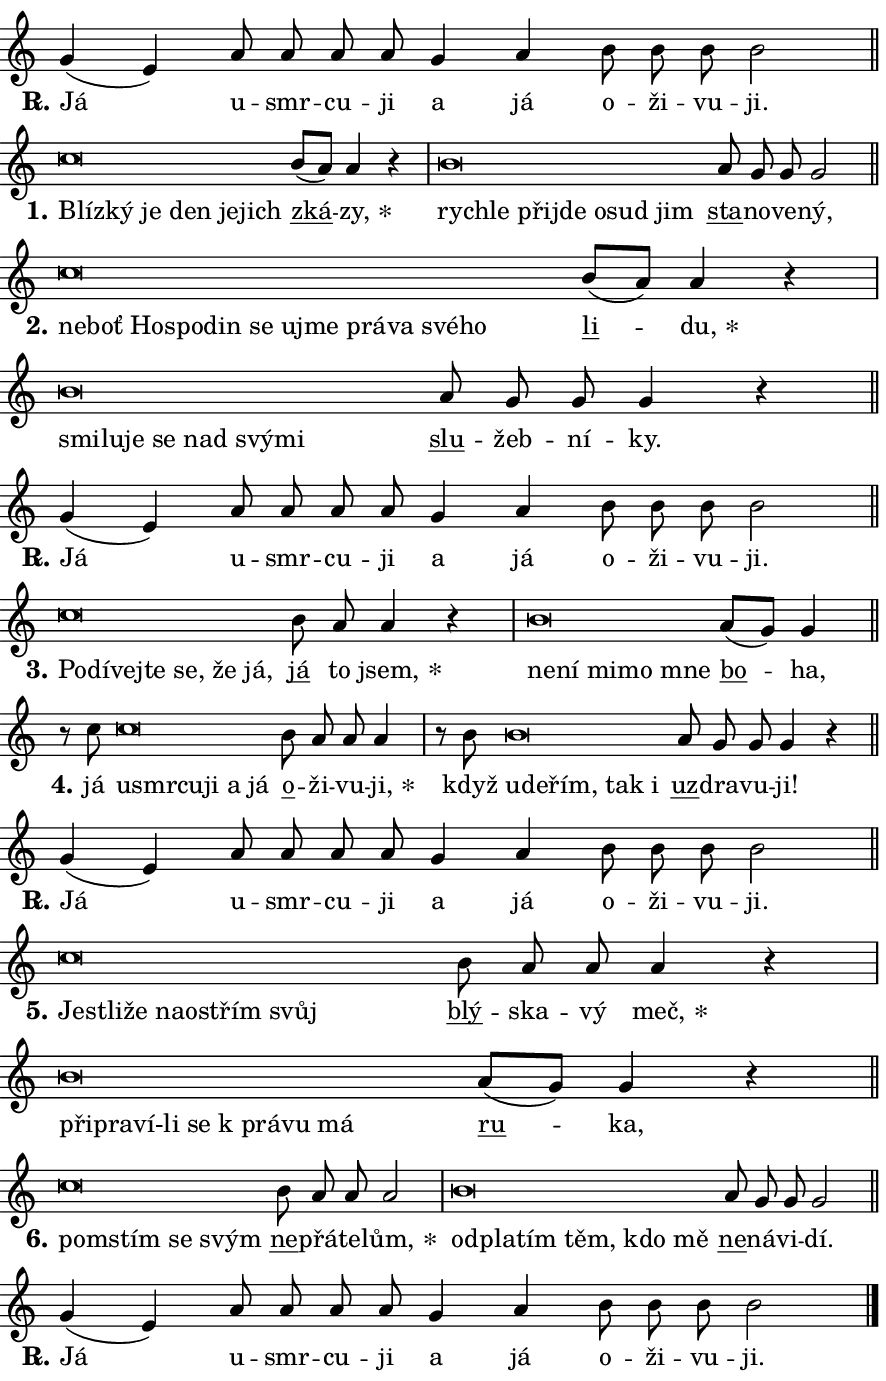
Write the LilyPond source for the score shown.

\version "2.24.0"
\header { tagline = "" }
\paper {
  indent = 0\cm
  top-margin = 0\cm
  right-margin = 0.13\cm % to fit lyric hyphens
  bottom-margin = 0\cm
  left-margin = 0\cm
  paper-width = 15\cm
  page-breaking = #ly:one-page-breaking
  system-system-spacing.basic-distance = #11
  score-system-spacing.basic-distance = #11
  ragged-last = ##f
}


%% Author: Thomas Morley
%% https://lists.gnu.org/archive/html/lilypond-user/2020-05/msg00002.html
#(define (line-position grob)
"Returns position of @var[grob} in current system:
   @code{'start}, if at first time-step
   @code{'end}, if at last time-step
   @code{'middle} otherwise
"
  (let* ((col (ly:item-get-column grob))
         (ln (ly:grob-object col 'left-neighbor))
         (rn (ly:grob-object col 'right-neighbor))
         (col-to-check-left (if (ly:grob? ln) ln col))
         (col-to-check-right (if (ly:grob? rn) rn col))
         (break-dir-left
           (and
             (ly:grob-property col-to-check-left 'non-musical #f)
             (ly:item-break-dir col-to-check-left)))
         (break-dir-right
           (and
             (ly:grob-property col-to-check-right 'non-musical #f)
             (ly:item-break-dir col-to-check-right))))
        (cond ((eqv? 1 break-dir-left) 'start)
              ((eqv? -1 break-dir-right) 'end)
              (else 'middle))))

#(define (tranparent-at-line-position vctor)
  (lambda (grob)
  "Relying on @code{line-position} select the relevant enry from @var{vctor}.
Used to determine transparency,"
    (case (line-position grob)
      ((end) (not (vector-ref vctor 0)))
      ((middle) (not (vector-ref vctor 1)))
      ((start) (not (vector-ref vctor 2))))))

noteHeadBreakVisibility =
#(define-music-function (break-visibility)(vector?)
"Makes @code{NoteHead}s transparent relying on @var{break-visibility}"
#{
  \override NoteHead.transparent =
    #(tranparent-at-line-position break-visibility)
#})

#(define delete-ledgers-for-transparent-note-heads
  (lambda (grob)
    "Reads whether a @code{NoteHead} is transparent.
If so this @code{NoteHead} is removed from @code{'note-heads} from
@var{grob}, which is supposed to be @code{LedgerLineSpanner}.
As a result ledgers are not printed for this @code{NoteHead}"
    (let* ((nhds-array (ly:grob-object grob 'note-heads))
           (nhds-list
             (if (ly:grob-array? nhds-array)
                 (ly:grob-array->list nhds-array)
                 '()))
           ;; Relies on the transparent-property being done before
           ;; Staff.LedgerLineSpanner.after-line-breaking is executed.
           ;; This is fragile ...
           (to-keep
             (remove
               (lambda (nhd)
                 (ly:grob-property nhd 'transparent #f))
               nhds-list)))
      ;; TODO find a better method to iterate over grob-arrays, similiar
      ;; to filter/remove etc for lists
      ;; For now rebuilt from scratch
      (set! (ly:grob-object grob 'note-heads)  '())
      (for-each
        (lambda (nhd)
          (ly:pointer-group-interface::add-grob grob 'note-heads nhd))
        to-keep))))

squashNotes = {
  \override NoteHead.X-extent = #'(-0.2 . 0.2)
  \override NoteHead.Y-extent = #'(-0.75 . 0)
  \override NoteHead.stencil =
    #(lambda (grob)
       (let ((pos (ly:grob-property grob 'staff-position)))
         (begin
           (if (< pos -7) (display "ERROR: Lower brevis then expected\n") (display ""))
           (if (<= pos -6) ly:text-interface::print ly:note-head::print))))
}
unSquashNotes = {
  \revert NoteHead.X-extent
  \revert NoteHead.Y-extent
  \revert NoteHead.stencil
}

hideNotes = \noteHeadBreakVisibility #begin-of-line-visible
unHideNotes = \noteHeadBreakVisibility #all-visible

% work-around for resetting accidentals
% https://lilypond.org/doc/v2.23/Documentation/notation/displaying-rhythms#unmetered-music
cadenzaMeasure = {
  \cadenzaOff
  \partial 1024 s1024
  \cadenzaOn
}

#(define-markup-command (accent layout props text) (markup?)
  "Underline accented syllable"
  (interpret-markup layout props
    #{\markup \override #'(offset . 4.3) \underline { #text }#}))

responsum = \markup \concat {
  "R" \hspace #-1.05 \path #0.1 #'((moveto 0 0.07) (lineto 0.9 0.8)) \hspace #0.05 "."
}

spaceSize = #0.6828661417322834 % exact space size for TeX Gyre Schola

\layout {
  \context {
    \Staff
    \remove "Time_signature_engraver"
    \override LedgerLineSpanner.after-line-breaking = #delete-ledgers-for-transparent-note-heads
  }
  \context {
    \Lyrics {
      \override LyricSpace.minimum-distance = \spaceSize
      \override LyricText.font-name = #"TeX Gyre Schola"
      \override LyricText.font-size = 1
      \override StanzaNumber.font-name = #"TeX Gyre Schola Bold"
      \override StanzaNumber.font-size = 1
    }
  }
  \context {
    \Score 
    \override NoteHead.text =
      #(lambda (grob) 
        (let ((pos (ly:grob-property grob 'staff-position)))
          #{\markup {
            \combine
              \halign #-0.55 \raise #(if (= pos -6) 0 0.5) \override #'(thickness . 2) \draw-line #'(3.2 . 0)
              \musicglyph "noteheads.sM1"
          }#}))
  }
}

% magnetic-lyrics.ily
%
%   written by
%     Jean Abou Samra <jean@abou-samra.fr>
%     Werner Lemberg <wl@gnu.org>
%
%   adapted by
%     Jiri Hon <jiri.hon@gmail.com>
%
% Version 2022-Apr-15

% https://www.mail-archive.com/lilypond-user@gnu.org/msg149350.html

#(define (Left_hyphen_pointer_engraver context)
   "Collect syllable-hyphen-syllable occurrences in lyrics and store
them in properties.  This engraver only looks to the left.  For
example, if the lyrics input is @code{foo -- bar}, it does the
following.

@itemize @bullet
@item
Set the @code{text} property of the @code{LyricHyphen} grob between
@q{foo} and @q{bar} to @code{foo}.

@item
Set the @code{left-hyphen} property of the @code{LyricText} grob with
text @q{foo} to the @code{LyricHyphen} grob between @q{foo} and
@q{bar}.
@end itemize

Use this auxiliary engraver in combination with the
@code{lyric-@/text::@/apply-@/magnetic-@/offset!} hook."
   (let ((hyphen #f)
         (text #f))
     (make-engraver
      (acknowledgers
       ((lyric-syllable-interface engraver grob source-engraver)
        (set! text grob)))
      (end-acknowledgers
       ((lyric-hyphen-interface engraver grob source-engraver)
        ;(when (not (grob::has-interface grob 'lyric-space-interface))
          (set! hyphen grob)));)
      ((stop-translation-timestep engraver)
       (when (and text hyphen)
         (ly:grob-set-object! text 'left-hyphen hyphen))
       (set! text #f)
       (set! hyphen #f)))))

#(define (lyric-text::apply-magnetic-offset! grob)
   "If the space between two syllables is less than the value in
property @code{LyricText@/.details@/.squash-threshold}, move the right
syllable to the left so that it gets concatenated with the left
syllable.

Use this function as a hook for
@code{LyricText@/.after-@/line-@/breaking} if the
@code{Left_@/hyphen_@/pointer_@/engraver} is active."
   (let ((hyphen (ly:grob-object grob 'left-hyphen #f)))
     (when hyphen
       (let ((left-text (ly:spanner-bound hyphen LEFT)))
         (when (grob::has-interface left-text 'lyric-syllable-interface)
           (let* ((common (ly:grob-common-refpoint grob left-text X))
                  (this-x-ext (ly:grob-extent grob common X))
                  (left-x-ext
                   (begin
                     ;; Trigger magnetism for left-text.
                     (ly:grob-property left-text 'after-line-breaking)
                     (ly:grob-extent left-text common X)))
                  ;; `delta` is the gap width between two syllables.
                  (delta (- (interval-start this-x-ext)
                            (interval-end left-x-ext)))
                  (details (ly:grob-property grob 'details))
                  (threshold (assoc-get 'squash-threshold details 0.2)))
             (when (< delta threshold)
               (let* (;; We have to manipulate the input text so that
                      ;; ligatures crossing syllable boundaries are not
                      ;; disabled.  For languages based on the Latin
                      ;; script this is essentially a beautification.
                      ;; However, for non-Western scripts it can be a
                      ;; necessity.
                      (lt (ly:grob-property left-text 'text))
                      (rt (ly:grob-property grob 'text))
                      (is-space (grob::has-interface hyphen 'lyric-space-interface))
                      (space (if is-space " " ""))
                      (extra-delta (if is-space spaceSize 0))
                      ;; Append new syllable.
                      (ltrt-space (if (and (string? lt) (string? rt))
                                (string-append lt space rt)
                                (make-concat-markup (list lt space rt))))
                      ;; Right-align `ltrt` to the right side.
                      (ltrt-space-markup (grob-interpret-markup
                               grob
                               (make-translate-markup
                                (cons (interval-length this-x-ext) 0)
                                (make-right-align-markup ltrt-space)))))
                 (begin
                   ;; Don't print `left-text`.
                   (ly:grob-set-property! left-text 'stencil #f)
                   ;; Set text and stencil (which holds all collected
                   ;; syllables so far) and shift it to the left.
                   (ly:grob-set-property! grob 'text ltrt-space)
                   (ly:grob-set-property! grob 'stencil ltrt-space-markup)
                   (ly:grob-translate-axis! grob (- (- delta extra-delta)) X))))))))))


#(define (lyric-hyphen::displace-bounds-first grob)
   ;; Make very sure this callback isn't triggered too early.
   (let ((left (ly:spanner-bound grob LEFT))
         (right (ly:spanner-bound grob RIGHT)))
     (ly:grob-property left 'after-line-breaking)
     (ly:grob-property right 'after-line-breaking)
     (ly:lyric-hyphen::print grob)))

squashThreshold = #0.4

\layout {
  \context {
    \Lyrics
    \consists #Left_hyphen_pointer_engraver
    \override LyricText.after-line-breaking =
      #lyric-text::apply-magnetic-offset!
    \override LyricHyphen.stencil = #lyric-hyphen::displace-bounds-first
    \override LyricText.details.squash-threshold = \squashThreshold
    \override LyricHyphen.minimum-distance = 0
    \override LyricHyphen.minimum-length = \squashThreshold
  }
}

squashText = \override LyricText.details.squash-threshold = 9999
unSquashText = \override LyricText.details.squash-threshold = \squashThreshold

leftText = \override LyricText.self-alignment-X = #LEFT
unLeftText = \revert LyricText.self-alignment-X

starOffset = #(lambda (grob) 
                (let ((x_offset (ly:self-alignment-interface::aligned-on-x-parent grob)))
                  (if (= x_offset 0) 0 (+ x_offset 1.2))))

star = #(define-music-function (syllable)(string?)
"Append star separator at the end of a syllable"
#{
  \once \override LyricText.X-offset = #starOffset
  \lyricmode { \markup {
    #syllable
    \override #'((font-name . "TeX Gyre Schola Bold")) \hspace #0.2 \lower #0.65 \larger "*"
  } }
#})

starAccent = #(define-music-function (syllable)(string?)
"Append star separator at the end of a syllable and make accent"
#{
  \once \override LyricText.X-offset = #starOffset
  \lyricmode { \markup {
    \accent #syllable
    \override #'((font-name . "TeX Gyre Schola Bold")) \hspace #0.2 \lower #0.65 \larger "*"
  } }
#})

breath = #(define-music-function (syllable)(string?)
"Append breathing indicator at the end of a syllable"
#{
  \lyricmode { \markup { #syllable "+" } }
#})

optionalBreath = #(define-music-function (syllable)(string?)
"Append optional breathing indicator at the end of a syllable"
#{
  \lyricmode { \markup { #syllable "(+)" } }
#})


\score {
    <<
        \new Voice = "melody" { \cadenzaOn \key c \major \relative { g'4( e) a8 a a a \bar "" g4 a \bar "" b8 b b b2 \cadenzaMeasure \bar "||" \break } }
        \new Lyrics \lyricsto "melody" { \lyricmode { \set stanza = \responsum
Já u -- smr -- cu -- ji a já o -- ži -- vu -- ji. } }
    >>
    \layout {}
}

\score {
    <<
        \new Voice = "melody" { \cadenzaOn \key c \major \relative { \squashNotes c''\breve*1/16 \hideNotes \breve*1/16 \bar "" \breve*1/16 \bar "" \breve*1/16 \bar "" \breve*1/16 \breve*1/16 \bar "" \unHideNotes \unSquashNotes \bar "" b8[( a)] a4 r \cadenzaMeasure \bar "|" \squashNotes b\breve*1/16 \hideNotes \breve*1/16 \bar "" \breve*1/16 \bar "" \breve*1/16 \bar "" \breve*1/16 \bar "" \breve*1/16 \breve*1/16 \bar "" \unHideNotes \unSquashNotes \bar "" a8 g g g2 \cadenzaMeasure \bar "||" \break } }
        \new Lyrics \lyricsto "melody" { \lyricmode { \set stanza = "1."
\leftText Blíz -- \squashText ký je den je -- jich \unLeftText \unSquashText \markup \accent zká -- \star zy, \leftText rych -- \squashText le při -- jde o -- sud jim \unLeftText \unSquashText \markup \accent sta -- no -- ve -- ný, } }
    >>
    \layout {}
}

\score {
    <<
        \new Voice = "melody" { \cadenzaOn \key c \major \relative { \squashNotes c''\breve*1/16 \hideNotes \breve*1/16 \bar "" \breve*1/16 \bar "" \breve*1/16 \bar "" \breve*1/16 \bar "" \breve*1/16 \bar "" \breve*1/16 \bar "" \breve*1/16 \bar "" \breve*1/16 \bar "" \breve*1/16 \bar "" \breve*1/16 \breve*1/16 \bar "" \unHideNotes \unSquashNotes \bar "" b8[( a)] a4 r \cadenzaMeasure \bar "|" \squashNotes b\breve*1/16 \hideNotes \breve*1/16 \bar "" \breve*1/16 \bar "" \breve*1/16 \bar "" \breve*1/16 \bar "" \breve*1/16 \breve*1/16 \bar "" \unHideNotes \unSquashNotes \bar "" a8 g g g4 r \cadenzaMeasure \bar "||" \break } }
        \new Lyrics \lyricsto "melody" { \lyricmode { \set stanza = "2."
\leftText ne -- \squashText boť Ho -- spo -- din se u -- jme prá -- va své -- ho \unLeftText \unSquashText \markup \accent li -- \star du, \leftText smi -- \squashText lu -- je se nad svý -- mi \unLeftText \unSquashText \markup \accent slu -- žeb -- ní -- ky. } }
    >>
    \layout {}
}

\score {
    <<
        \new Voice = "melody" { \cadenzaOn \key c \major \relative { g'4( e) a8 a a a \bar "" g4 a \bar "" b8 b b b2 \cadenzaMeasure \bar "||" \break } }
        \new Lyrics \lyricsto "melody" { \lyricmode { \set stanza = \responsum
Já u -- smr -- cu -- ji a já o -- ži -- vu -- ji. } }
    >>
    \layout {}
}

\score {
    <<
        \new Voice = "melody" { \cadenzaOn \key c \major \relative { \squashNotes c''\breve*1/16 \hideNotes \breve*1/16 \bar "" \breve*1/16 \bar "" \breve*1/16 \bar "" \breve*1/16 \bar "" \breve*1/16 \breve*1/16 \bar "" \unHideNotes \unSquashNotes \bar "" b8 a a4 r \cadenzaMeasure \bar "|" \squashNotes b\breve*1/16 \hideNotes \breve*1/16 \bar "" \breve*1/16 \bar "" \breve*1/16 \breve*1/16 \bar "" \unHideNotes \unSquashNotes \bar "" a8[( g)] g4 \cadenzaMeasure \bar "||" \break } }
        \new Lyrics \lyricsto "melody" { \lyricmode { \set stanza = "3."
\leftText Po -- \squashText dí -- vej -- te se, že já, \unLeftText \unSquashText \markup \accent já to \star jsem, \leftText ne -- \squashText ní mi -- mo mne \unLeftText \unSquashText \markup \accent bo -- ha, } }
    >>
    \layout {}
}

\score {
    <<
        \new Voice = "melody" { \cadenzaOn \key c \major \relative { r8 c''8 \squashNotes c\breve*1/16 \hideNotes \breve*1/16 \bar "" \breve*1/16 \bar "" \breve*1/16 \bar "" \breve*1/16 \breve*1/16 \bar "" \unHideNotes \unSquashNotes \bar "" b8 a a a4 \cadenzaMeasure \bar "|" r8 b8 \squashNotes b\breve*1/16 \hideNotes \breve*1/16 \bar "" \breve*1/16 \bar "" \breve*1/16 \breve*1/16 \bar "" \unHideNotes \unSquashNotes \bar "" a8 g g g4 r \cadenzaMeasure \bar "||" \break } }
        \new Lyrics \lyricsto "melody" { \lyricmode { \set stanza = "4."
já \leftText u -- \squashText smr -- cu -- ji a já \unLeftText \unSquashText \markup \accent o -- ži -- vu -- \star ji, když \leftText u -- \squashText de -- řím, tak i \unLeftText \unSquashText \markup \accent uz -- dra -- vu -- ji! } }
    >>
    \layout {}
}

\score {
    <<
        \new Voice = "melody" { \cadenzaOn \key c \major \relative { g'4( e) a8 a a a \bar "" g4 a \bar "" b8 b b b2 \cadenzaMeasure \bar "||" \break } }
        \new Lyrics \lyricsto "melody" { \lyricmode { \set stanza = \responsum
Já u -- smr -- cu -- ji a já o -- ži -- vu -- ji. } }
    >>
    \layout {}
}

\score {
    <<
        \new Voice = "melody" { \cadenzaOn \key c \major \relative { \squashNotes c''\breve*1/16 \hideNotes \breve*1/16 \bar "" \breve*1/16 \bar "" \breve*1/16 \bar "" \breve*1/16 \bar "" \breve*1/16 \breve*1/16 \bar "" \unHideNotes \unSquashNotes \bar "" b8 a a a4 r \cadenzaMeasure \bar "|" \squashNotes b\breve*1/16 \hideNotes \breve*1/16 \bar "" \breve*1/16 \bar "" \breve*1/16 \bar "" \breve*1/16 \bar "" \breve*1/16 \breve*1/16 \bar "" \unHideNotes \unSquashNotes \bar "" a8[( g)] g4 r \cadenzaMeasure \bar "||" \break } }
        \new Lyrics \lyricsto "melody" { \lyricmode { \set stanza = "5."
\leftText Je -- \squashText stli -- že na -- o -- střím svůj \unLeftText \unSquashText \markup \accent blý -- ska -- vý \star meč, \leftText při -- \squashText pra -- ví-li se "k prá" -- vu má \unLeftText \unSquashText \markup \accent ru -- ka, } }
    >>
    \layout {}
}

\score {
    <<
        \new Voice = "melody" { \cadenzaOn \key c \major \relative { \squashNotes c''\breve*1/16 \hideNotes \breve*1/16 \bar "" \breve*1/16 \breve*1/16 \bar "" \unHideNotes \unSquashNotes \bar "" b8 a a a2 \cadenzaMeasure \bar "|" \squashNotes b\breve*1/16 \hideNotes \breve*1/16 \bar "" \breve*1/16 \bar "" \breve*1/16 \bar "" \breve*1/16 \breve*1/16 \bar "" \unHideNotes \unSquashNotes \bar "" a8 g g g2 \cadenzaMeasure \bar "||" \break } }
        \new Lyrics \lyricsto "melody" { \lyricmode { \set stanza = "6."
\leftText po -- \squashText mstím se svým \unLeftText \unSquashText \markup \accent ne -- přá -- te -- \star lům, \leftText od -- \squashText pla -- tím těm, kdo mě \unLeftText \unSquashText \markup \accent ne -- ná -- vi -- dí. } }
    >>
    \layout {}
}

\score {
    <<
        \new Voice = "melody" { \cadenzaOn \key c \major \relative { g'4( e) a8 a a a \bar "" g4 a \bar "" b8 b b b2 \cadenzaMeasure \bar "||" \break } \bar "|." }
        \new Lyrics \lyricsto "melody" { \lyricmode { \set stanza = \responsum
Já u -- smr -- cu -- ji a já o -- ži -- vu -- ji. } }
    >>
    \layout {}
}
